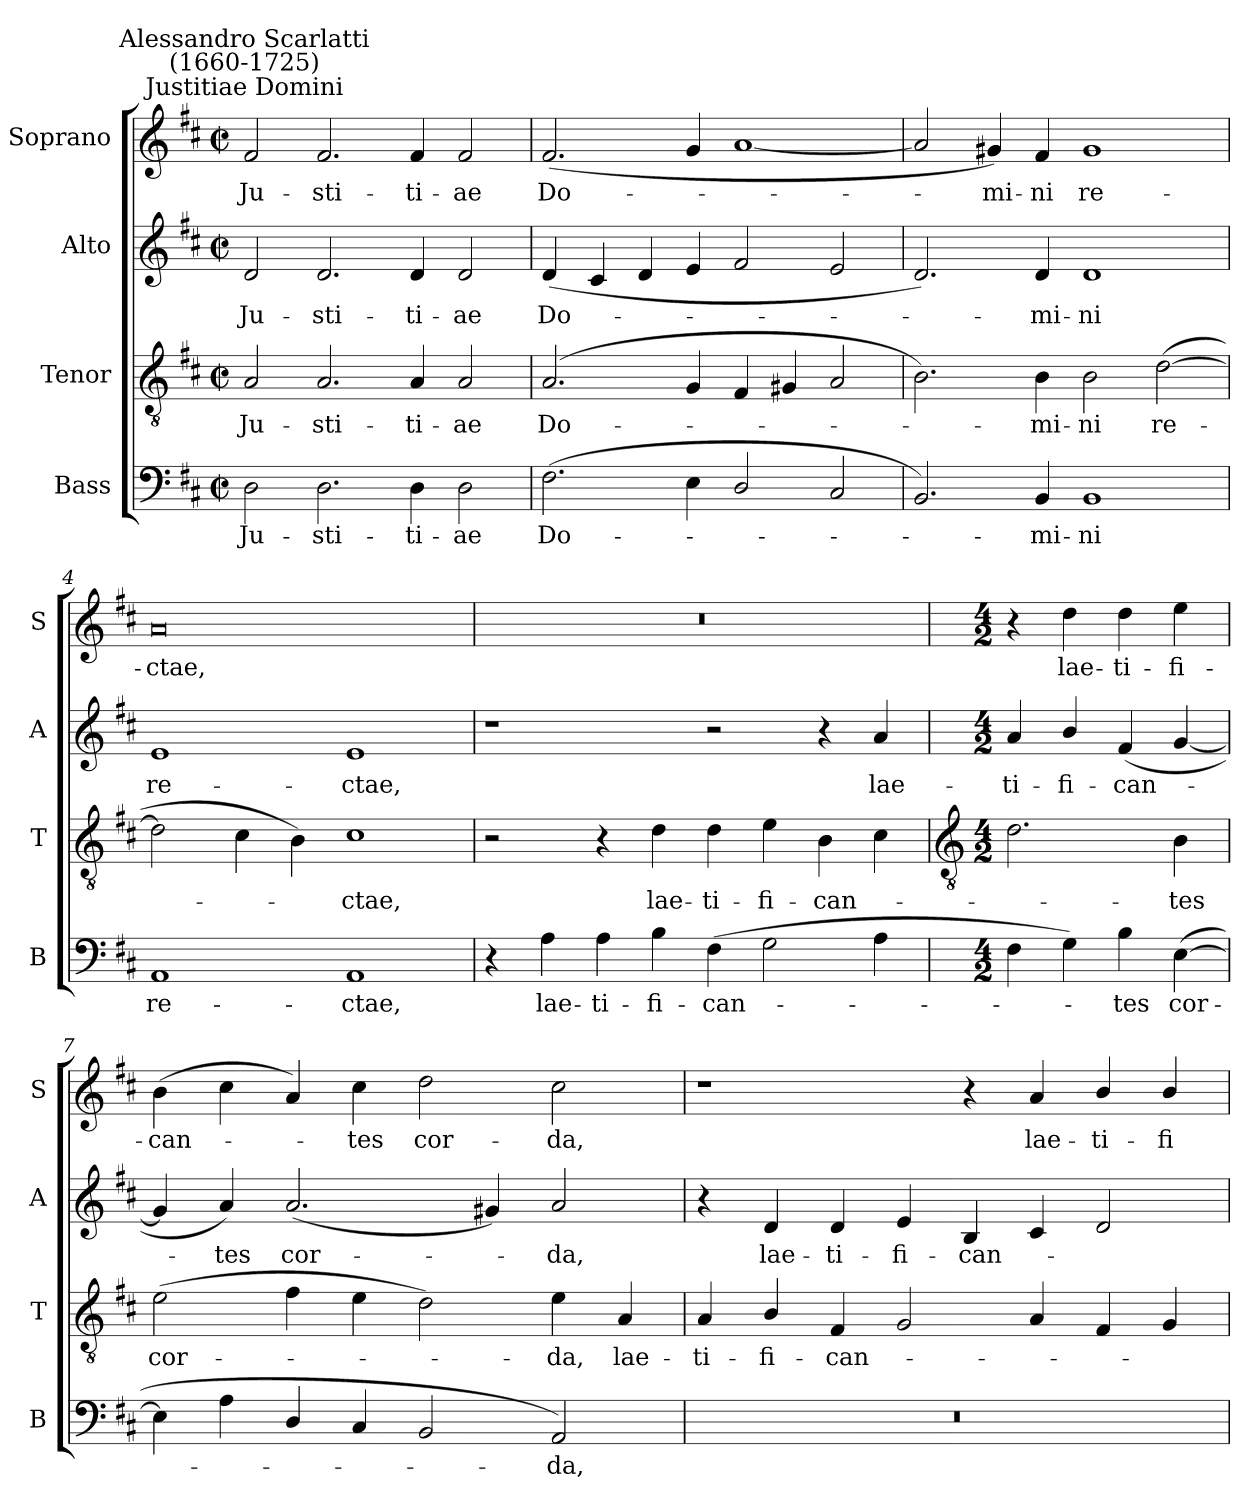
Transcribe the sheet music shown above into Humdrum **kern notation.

**kern	**text	**kern	**text	**kern	**text	**kern	**text
*part4	*part4	*part3	*part3	*part2	*part2	*part1	*part1
*staff4	*staff4	*staff3	*staff3	*staff2	*staff2	*staff1	*staff1
*I"Bass	*	*I"Tenor	*	*I"Alto	*	*I"Soprano	*
*I'B	*	*I'T	*	*I'A	*	*I'S	*
*clefF4	*	*clefGv2	*	*clefG2	*	*clefG2	*
*k[f#c#]	*	*k[f#c#]	*	*k[f#c#]	*	*k[f#c#]	*
*D:	*	*D:	*	*D:	*	*D:	*
*M4/2	*	*M4/2	*	*M4/2	*	*M4/2	*
*met(c|)	*	*met(c|)	*	*met(c|)	*	*met(c|)	*
=1	=1	=1	=1	=1	=1	=1	=1
!	!	!	!	!	!	!LO:TX:a:cj:t=Justitiae Domini	!
!	!	!	!	!	!	!LO:TX:a:cj:t=Alessandro Scarlatti\n(1660-1725)	!
!	!LO:LY:b	!	!LO:LY:b	!	!LO:LY:b	!	!LO:LY:b
2D	Ju-	2A	Ju-	2d	Ju-	2f#	Ju-
!	!LO:LY:b	!	!LO:LY:b	!	!LO:LY:b	!	!LO:LY:b
2.D	-sti-	2.A	-sti-	2.d	-sti-	2.f#	-sti-
!	!LO:LY:b	!	!LO:LY:b	!	!LO:LY:b	!	!LO:LY:b
4D	-ti-	4A	-ti-	4d	-ti-	4f#	-ti-
!	!LO:LY:b	!	!LO:LY:b	!	!LO:LY:b	!	!LO:LY:b
2D	-ae	2A	-ae	2d	-ae	2f#	-ae
=2	=2	=2	=2	=2	=2	=2	=2
!	!LO:LY:b	!	!LO:LY:b	!	!LO:LY:b	!	!LO:LY:b
(<2.F#	Do-	(<2.A	Do-	(<4d	Do-	(<2.f#	Do-
.	.	.	.	4c#	.	.	.
.	.	.	.	4d	.	.	.
4E	.	4G	.	4e	.	4g	.
2D/	.	4F#	.	2f#	.	[1a	.
.	.	4G#X	.	.	.	.	.
2C#	.	2A	.	2e	.	.	.
=3	=3	=3	=3	=3	=3	=3	=3
2.BB)	.	2.B)	.	2.d)	.	2a]	.
!	!	!	!	!	!	!	!LO:LY:b
.	.	.	.	.	.	4g#X)	mi-
!	!LO:LY:b	!	!LO:LY:b	!	!LO:LY:b	!	!LO:LY:b
4BB	mi-	4B	mi-	4d	mi-	4f#	-ni
!	!LO:LY:b	!	!LO:LY:b	!	!LO:LY:b	!	!LO:LY:b
1BB	-ni	2B	-ni	1d	-ni	1g#	re-
!	!	!	!LO:LY:b	!	!	!	!
.	.	(>[2d	re-	.	.	.	.
=4	=4	=4	=4	=4	=4	=4	=4
!	!LO:LY:b	!	!	!	!LO:LY:b	!	!LO:LY:b
1AA	re-	2d]	.	1e	re-	0a	-ctae,
.	.	4c#	.	.	.	.	.
.	.	4B)	.	.	.	.	.
!	!LO:LY:b	!	!LO:LY:b	!	!LO:LY:b	!	!
1AA	-ctae,	1c#	ctae,	1e	-ctae,	.	.
=5	=5	=5	=5	=5	=5	=5	=5
4r	.	2r	.	1r	.	0r	.
!	!LO:LY:b	!	!	!	!	!	!
4A	lae-	.	.	.	.	.	.
!	!LO:LY:b	!	!	!	!	!	!
4A	-ti-	4r	.	.	.	.	.
!	!LO:LY:b	!	!LO:LY:b	!	!	!	!
4B	-fi-	4d	lae-	.	.	.	.
!	!LO:LY:b	!	!LO:LY:b	!	!	!	!
(>4F#	-can-	4d	-ti-	2r	.	.	.
!	!	!	!LO:LY:b	!	!	!	!
2G	.	4e	-fi-	.	.	.	.
!	!	!	!LO:LY:b	!	!	!	!
.	.	4B	-can-	4r	.	.	.
!	!	!	!	!	!LO:LY:b	!	!
4A	.	4c#	.	4a	lae-	.	.
!!LO:LB:g=z
=6	=6	=6	=6	=6	=6	=6	=6
*	*	*clefGv2	*	*	*	*	*
*M4/2	*	*M4/2	*	*M4/2	*	*M4/2	*
!	!	!	!	!	!LO:LY:b	!	!
4F#	.	2.d	.	4a	-ti-	4r	.
!	!	!	!	!	!LO:LY:b	!	!LO:LY:b
4G)	.	.	.	4b/	-fi-	4dd	lae-
!	!LO:LY:b	!	!	!	!LO:LY:b	!	!LO:LY:b
4B	tes	.	.	(<4f#	-can-	4dd	-ti-
!	!LO:LY:b	!	!LO:LY:b	!	!	!	!LO:LY:b
(<[4E	cor-	4B	tes	[4g	.	4ee	-fi-
=7	=7	=7	=7	=7	=7	=7	=7
!	!	!	!LO:LY:b	!	!	!	!LO:LY:b
4E]	.	(>2e	cor-	4g]	.	(>4b	-can-
!	!	!	!	!	!LO:LY:b	!	!
4A	.	.	.	4a)	tes	4cc#	.
!	!	!	!	!	!LO:LY:b	!	!
4D/	.	4f#	.	(<2.a	cor-	4a)	.
!	!	!	!	!	!	!	!LO:LY:b
4C#	.	4e	.	.	.	4cc#	tes
!	!	!	!	!	!	!	!LO:LY:b
2BB	.	2d)	.	.	.	2dd	cor-
.	.	.	.	4g#X)	.	.	.
!	!LO:LY:b	!	!LO:LY:b	!	!LO:LY:b	!	!LO:LY:b
2AA)	da,	4e	da,	2a	da,	2cc#	-da,
!	!	!	!LO:LY:b	!	!	!	!
.	.	4A	lae-	.	.	.	.
=8	=8	=8	=8	=8	=8	=8	=8
!	!	!	!LO:LY:b	!	!	!	!
0r	.	4A	-ti-	4r	.	1r	.
!	!	!	!LO:LY:b	!	!LO:LY:b	!	!
.	.	4B/	-fi-	4d	lae-	.	.
!	!	!	!LO:LY:b	!	!LO:LY:b	!	!
.	.	4F#	-can-	4d	-ti-	.	.
!	!	!	!	!	!LO:LY:b	!	!
.	.	2G	.	4e	-fi-	.	.
!	!	!	!	!	!LO:LY:b	!	!
.	.	.	.	4B	-can-	4r	.
!	!	!	!	!	!	!	!LO:LY:b
.	.	4A	.	4c#	.	4a	lae-
!	!	!	!	!	!	!	!LO:LY:b
.	.	4F#	.	2d	.	4b/	-ti-
!	!	!	!	!	!	!	!LO:LY:b
.	.	4G	.	.	.	4b/	-fi-
=	=	=	=	=	=	=	=
*-	*-	*-	*-	*-	*-	*-	*-
